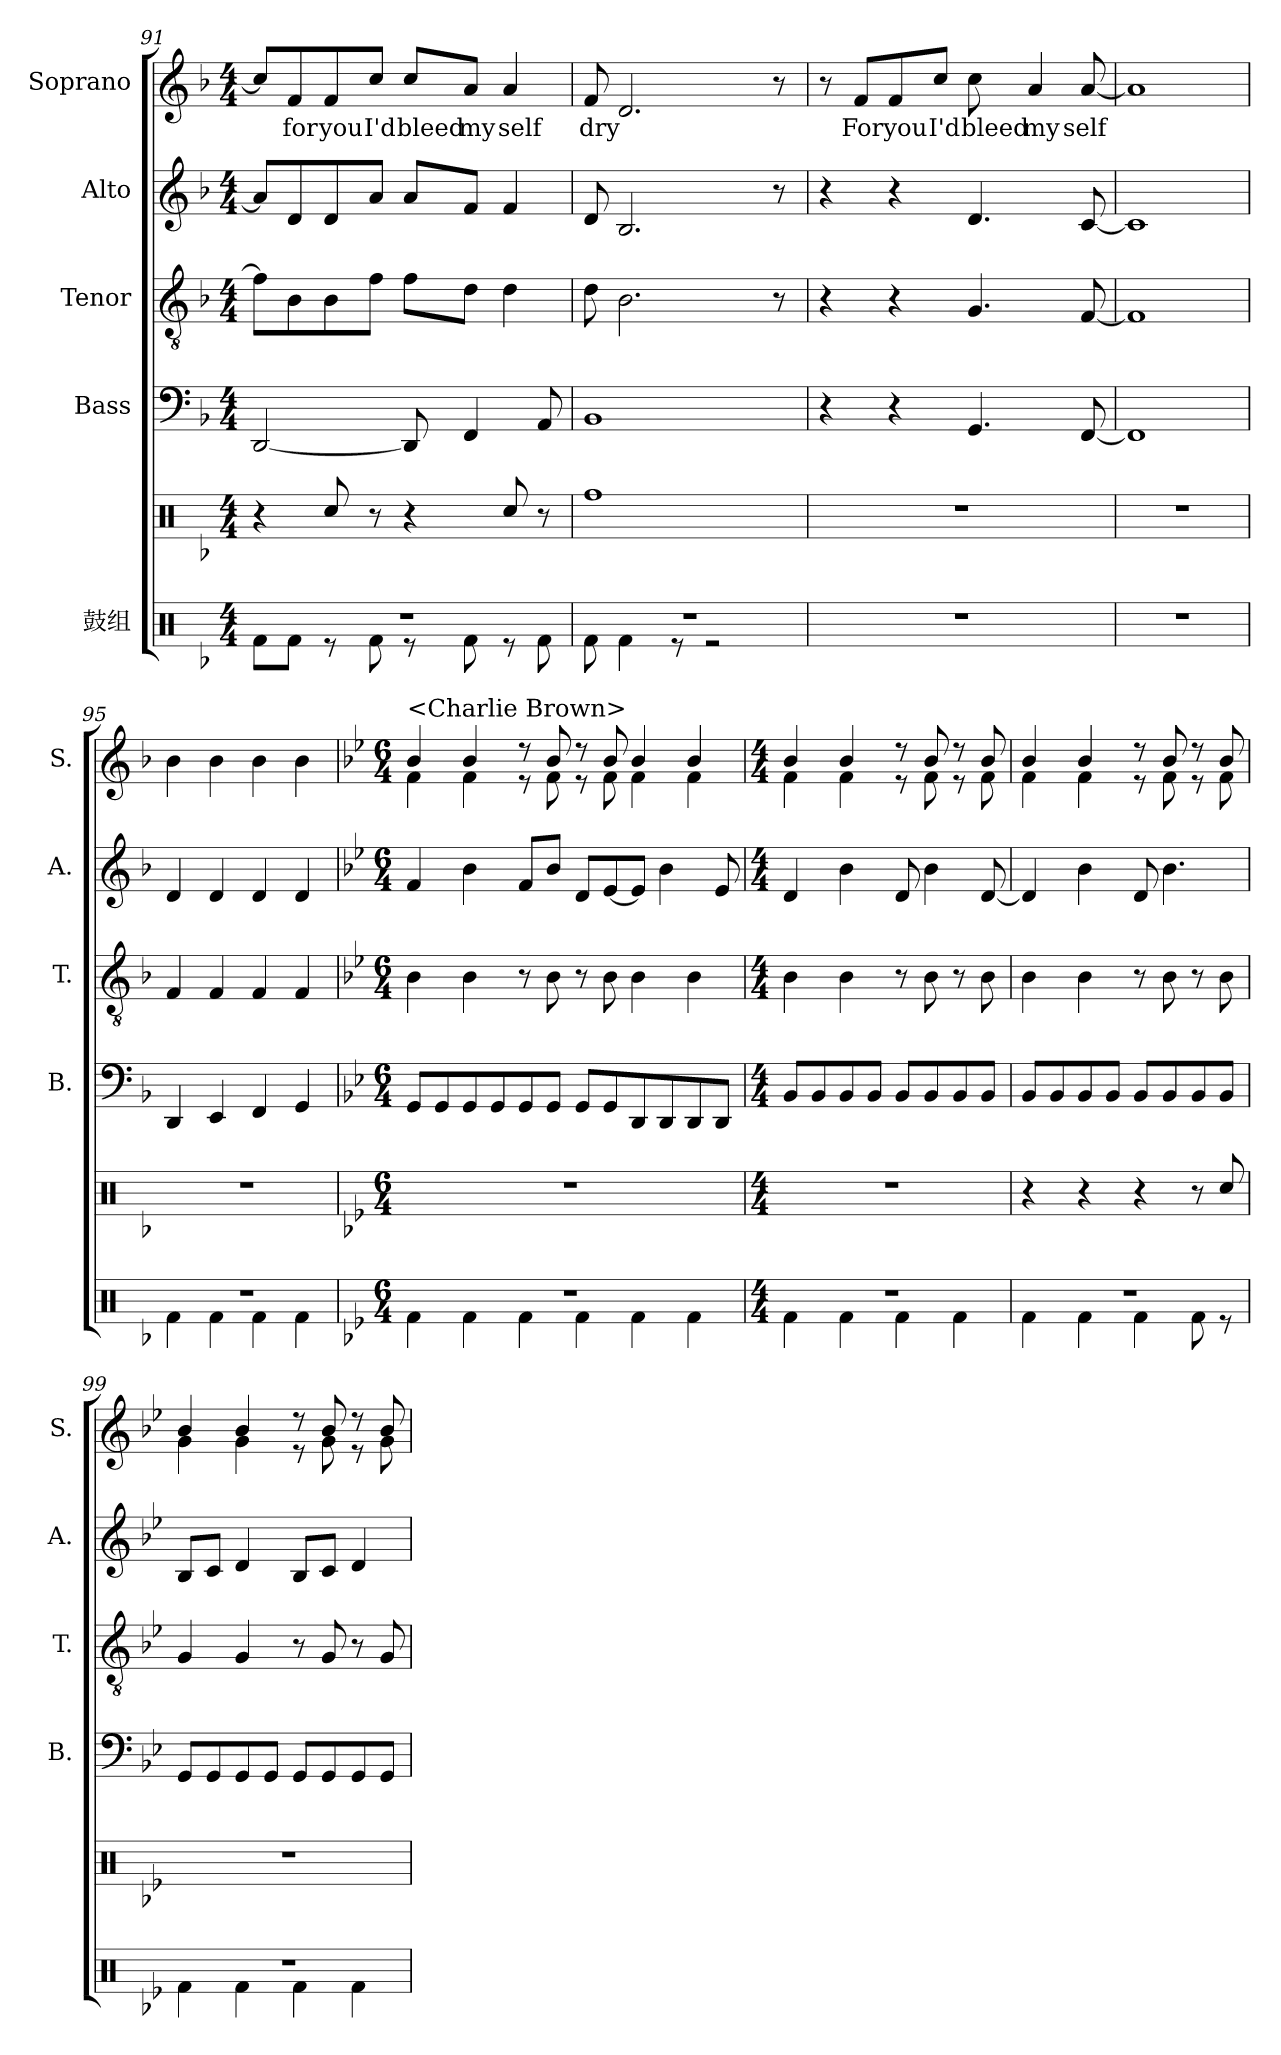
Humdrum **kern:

**kern	**kern	**kern	**kern	**kern	**kern	**text
*part5	*part5	*part4	*part3	*part2	*part1	*part1
*staff6	*staff5	*staff4	*staff3	*staff2	*staff1	*staff1
*I"鼓组	*	*I"Bass	*I"Tenor	*I"Alto	*I"Soprano	*
*	*	*I'B.	*I'T.	*I'A.	*I'S.	*
*clefX	*clefX	*clefF4	*clefGv2	*clefG2	*clefG2	*
*k[b-]	*k[b-]	*k[b-]	*k[b-]	*k[b-]	*k[b-]	*
*M4/4	*M4/4	*M4/4	*M4/4	*M4/4	*M4/4	*
=91	=91	=91	=91	=91	=91	=91
*^	*	*	*	*	*	*
1r	8Rf\L	4r	[2DD/	8f\L]	8a/L]	8cc/L]	.
.	8Rf\J	.	.	8B-\	8d/	8f/	for
.	8r	8Rcc/	.	8B-\	8d/	8f/	you
.	8Rf\	8r	.	8f\J	8a/J	8cc/J	I'd
.	8r	4r	8DD/]	8f\L	8a/L	8cc/L	bleed
.	8Rf\	.	4FF/	8d\J	8f/J	8a/J	my
.	8r	8Rcc/	.	4d\	4f/	4a/	self
.	8Rf\	8r	8AA/	.	.	.	.
=92	=92	=92	=92	=92	=92	=92	=92
1r	8Rf\	1Rff	1BB-	8d\	8d/	8f/	dry
.	4Rf\	.	.	2.B-\	2.B-/	2.d/	.
.	8r	.	.	.	.	.	.
.	2r	.	.	.	.	.	.
.	.	.	.	8r	8r	8r	.
*v	*v	*	*	*	*	*	*
!!LO:LB:g=z
=93	=93	=93	=93	=93	=93	=93
1r	1r	4r	4r	4r	8r	.
.	.	.	.	.	8f/L	For
.	.	4r	4r	4r	8f/	you
.	.	.	.	.	8cc/J	I'd
.	.	4.GG/	4.G/	4.d/	8cc\	bleed
.	.	.	.	.	4a/	my
.	.	[8FF/	[8F/	[8c/	[8a/	self
=94	=94	=94	=94	=94	=94	=94
1r	1r	1FF]	1F]	1c]	1a]	.
=95	=95	=95	=95	=95	=95	=95
*^	*	*	*	*	*	*
1r	4Rf\	1r	4DD/	4F/	4d/	4b-\	.
.	4Rf\	.	4EE/	4F/	4d/	4b-\	.
.	4Rf\	.	4FF/	4F/	4d/	4b-\	.
.	4Rf\	.	4GG/	4F/	4d/	4b-\	.
=96	=96	=96	=96	=96	=96	=96	=96
*k[b-e-]	*	*k[b-e-]	*k[b-e-]	*k[b-e-]	*k[b-e-]	*k[b-e-]	*
*M6/4	*	*M6/4	*M6/4	*M6/4	*M6/4	*M6/4	*
*	*	*	*	*	*	*MM140	*
*	*	*	*	*	*	*^	*
!	!	!	!	!	!	!LO:TX:a:t=<Charlie Brown>	!	!
1.r	4Rf\	1.r	8GG/L	4B-\	4f/	4b-/	4f\	.
.	.	.	8GG/	.	.	.	.	.
.	4Rf\	.	8GG/	4B-\	4b-\	4b-/	4f\	.
.	.	.	8GG/	.	.	.	.	.
.	4Rf\	.	8GG/	8r	8f/L	8r	8r	.
.	.	.	8GG/J	8B-\	8b-/J	8b-/	8f\	.
.	4Rf\	.	8GG/L	8r	8d/L	8r	8r	.
.	.	.	8GG/	8B-\	[8e-/	8b-/	8f\	.
.	4Rf\	.	8DD/	4B-\	8e-/J]	4b-/	4f\	.
.	.	.	8DD/	.	4b-\	.	.	.
.	4Rf\	.	8DD/	4B-\	.	4b-/	4f\	.
.	.	.	8DD/J	.	8e-/	.	.	.
!!LO:PB:g=z	!!
=97	=97	=97	=97	=97	=97	=97	=97	=97
*M4/4	*	*M4/4	*M4/4	*M4/4	*M4/4	*M4/4	*	*
1r	4Rf\	1r	8BB-/L	4B-\	4d/	4b-/	4f\	.
.	.	.	8BB-/	.	.	.	.	.
.	4Rf\	.	8BB-/	4B-\	4b-\	4b-/	4f\	.
.	.	.	8BB-/J	.	.	.	.	.
.	4Rf\	.	8BB-/L	8r	8d/	8r	8r	.
.	.	.	8BB-/	8B-\	4b-\	8b-/	8f\	.
.	4Rf\	.	8BB-/	8r	.	8r	8r	.
.	.	.	8BB-/J	8B-\	[8d/	8b-/	8f\	.
=98	=98	=98	=98	=98	=98	=98	=98	=98
1r	4Rf\	4r	8BB-/L	4B-\	4d/]	4b-/	4f\	.
.	.	.	8BB-/	.	.	.	.	.
.	4Rf\	4r	8BB-/	4B-\	4b-\	4b-/	4f\	.
.	.	.	8BB-/J	.	.	.	.	.
.	4Rf\	4r	8BB-/L	8r	8d/	8r	8r	.
.	.	.	8BB-/	8B-\	4.b-\	8b-/	8f\	.
.	8Rf\	8r	8BB-/	8r	.	8r	8r	.
.	8r	8Rcc/	8BB-/J	8B-\	.	8b-/	8f\	.
=99	=99	=99	=99	=99	=99	=99	=99	=99
1r	4Rf\	1r	8GG/L	4G/	8B-/L	4b-/	4g\	.
.	.	.	8GG/	.	8c/J	.	.	.
.	4Rf\	.	8GG/	4G/	4d/	4b-/	4g\	.
.	.	.	8GG/J	.	.	.	.	.
.	4Rf\	.	8GG/L	8r	8B-/L	8r	8r	.
.	.	.	8GG/	8G/	8c/J	8b-/	8g\	.
.	4Rf\	.	8GG/	8r	4d/	8r	8r	.
.	.	.	8GG/J	8G/	.	8b-/	8g\	.
*v	*v	*	*	*	*	*v	*v	*
=	=	=	=	=	=	=
*-	*-	*-	*-	*-	*-	*-
